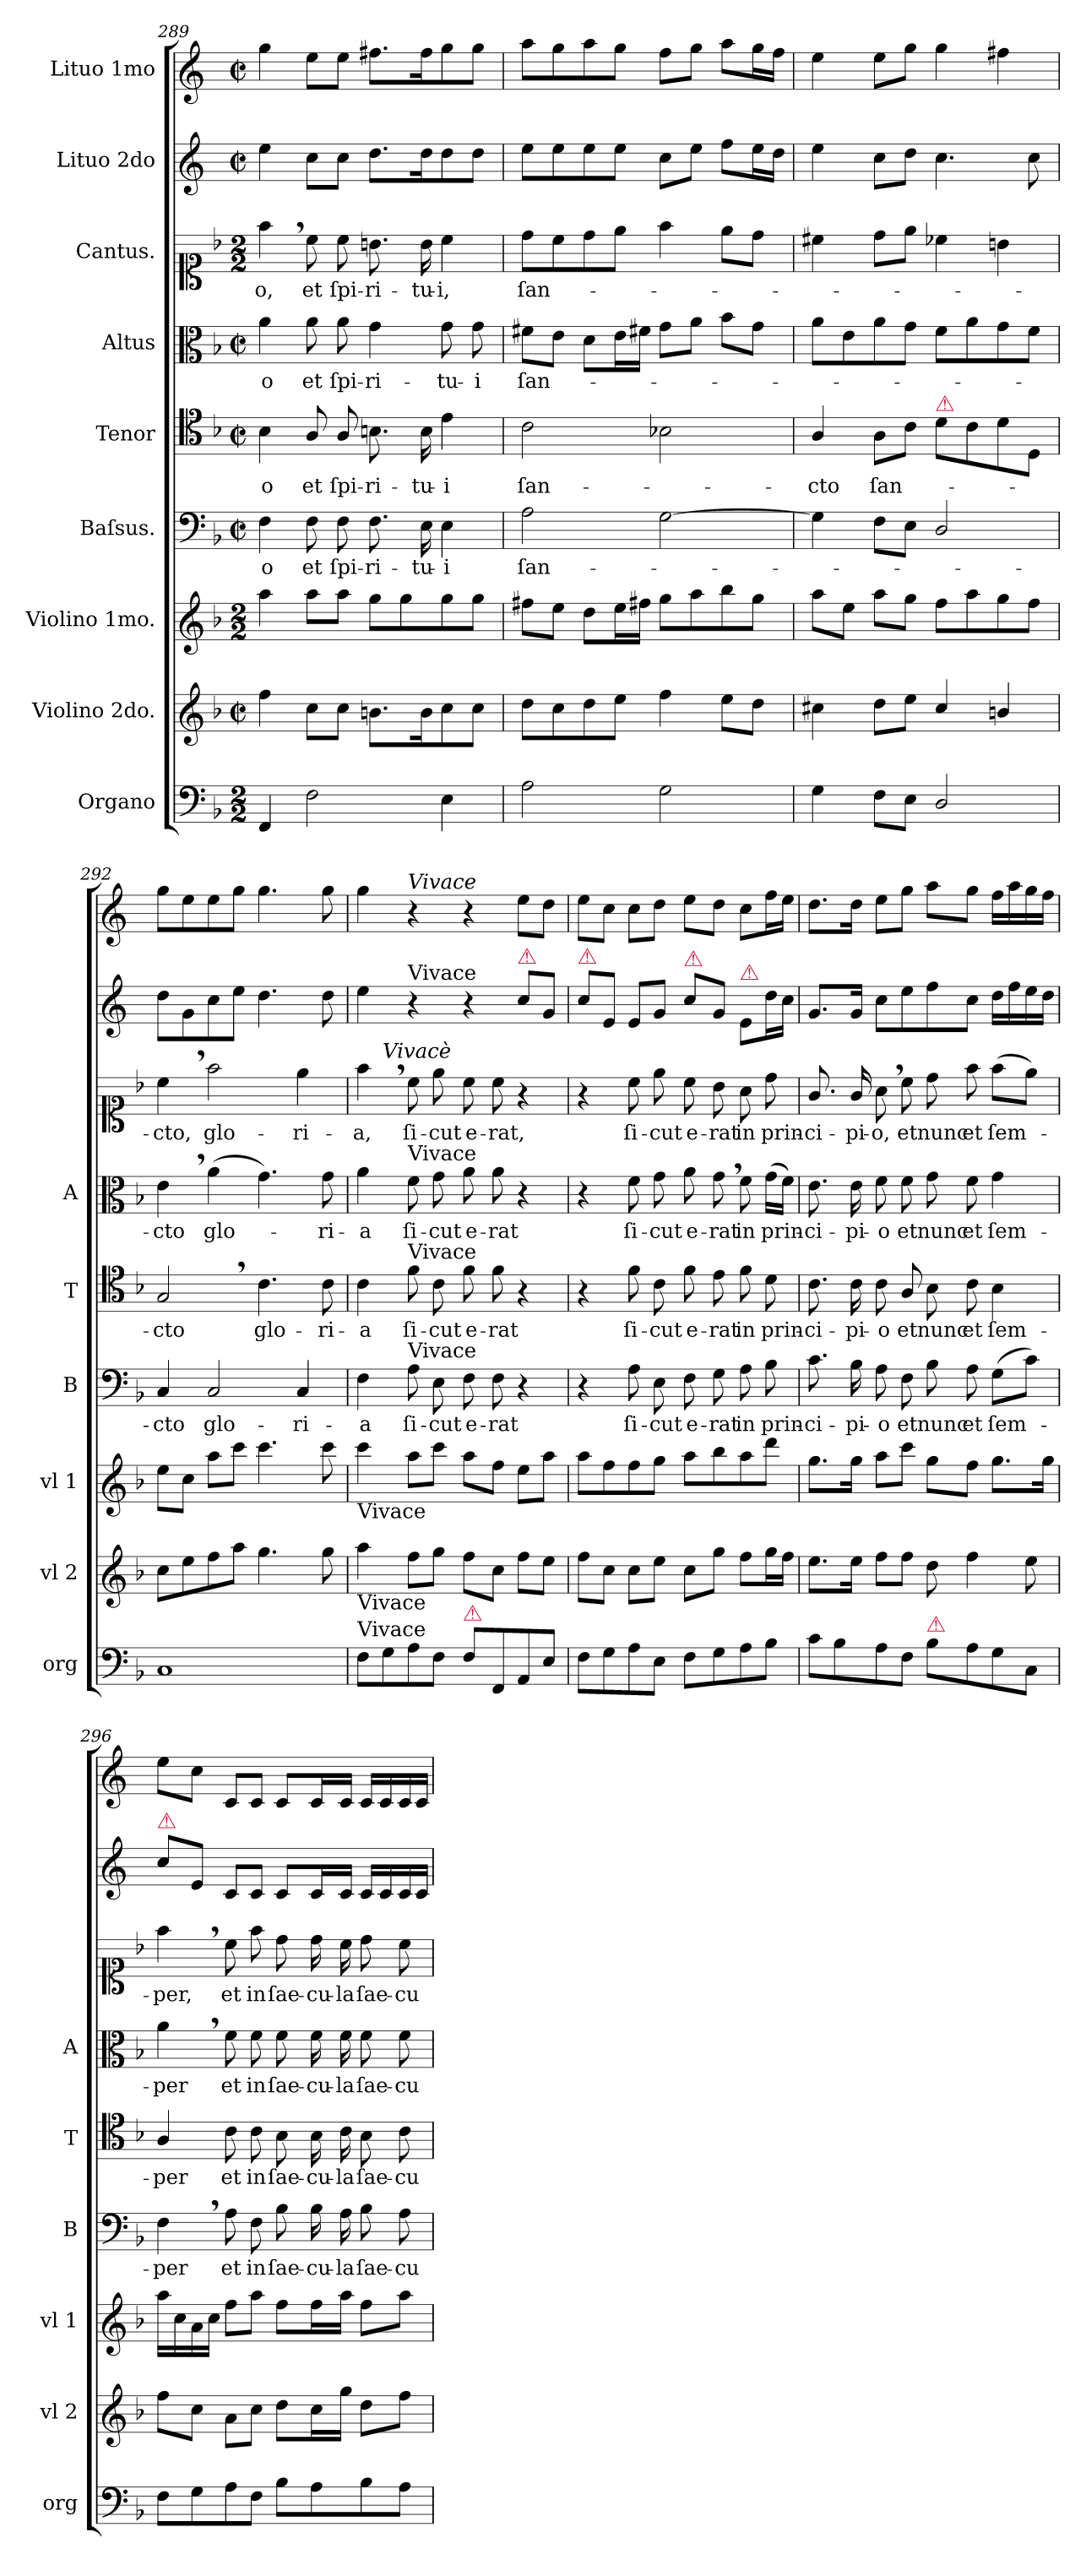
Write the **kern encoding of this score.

**kern	**kern	**kern	**kern	**text	**kern	**text	**kern	**text	**kern	**text	**kern	**kern
*part9	*part8	*part7	*part6	*part6	*part5	*part5	*part4	*part4	*part3	*part3	*part2	*part1
*staff9	*staff8	*staff7	*staff6	*staff6	*staff5	*staff5	*staff4	*staff4	*staff3	*staff3	*staff2	*staff1
*I"Organo	*I"Violino 2do.	*I"Violino 1mo.	*I"Baſsus.	*	*I"Tenor	*	*I"Altus	*	*I"Cantus.	*	*I"Lituo 2do	*I"Lituo 1mo
*I'org	*I'vl 2	*I'vl 1	*I'B	*	*I'T	*	*I'A	*	*	*	*	*
*clefF4	*clefG2	*clefG2	*clefF4	*	*clefC4	*	*clefC3	*	*clefC1	*	*clefG2	*clefG2
*	*	*	*	*	*	*	*	*	*	*	*ITrd-3c-5	*ITrd-3c-5
*k[b-]	*k[b-]	*k[b-]	*k[b-]	*	*k[b-]	*	*k[b-]	*	*k[b-]	*	*k[b-]	*k[b-]
*M2/2	*M2/2	*M2/2	*M2/2	*	*M2/2	*	*M2/2	*	*M2/2	*	*M2/2	*M2/2
*	*met(c|)	*	*met(c|)	*	*met(c|)	*	*met(c|)	*	*	*	*met(c|)	*met(c|)
=289	=289	=289	=289	=289	=289	=289	=289	=289	=289	=289	=289	=289
4FF/	4ff\	4aa\	4F\	-o	4B-\	-o	4a\	-o	4ff,\	-o,	4aa\	4ccc\
2F\	8cc\L	8aa\L	8F\	et	8A/	et	8a\	et	8cc\	et	8ff\L	8aa\L
.	8cc\J	8aa\J	8F\	ſpi-	8A/	ſpi-	8a\	ſpi-	8cc\	ſpi-	8ff\J	8aa\J
.	8.bn\L	8gg\L	8.F\	-ri-	8.Bn\	-ri-	4g\	-ri-	8.bn\	-ri-	8.gg\L	8.bbn\L
.	.	8gg\	.	.	.	.	.	.	.	.	.	.
.	16b\K	.	16E\	-tu-	16B\	-tu-	.	.	16b\	-tu-	16gg\K	16bb\K
4E\	8cc\	8gg\	4E\	-i	4e\	-i	8g\	-tu-	4cc\	-i,	8gg\	8ccc\
.	8cc\J	8gg\J	.	.	.	.	8g\	-i	.	.	8gg\J	8ccc\J
=290	=290	=290	=290	=290	=290	=290	=290	=290	=290	=290	=290	=290
2A\	8dd\L	8ff#X\L	2A\	ſan-	2c\	ſan-	8f#X\L	ſan-	8dd\L	ſan-	8aa\L	8ddd\L
.	8cc\	8ee\J	.	.	.	.	8e\J	.	8cc\	.	8aa\	8ccc\
.	8dd\	8dd\L	.	.	.	.	8d\L	.	8dd\	.	8aa\	8ddd\
.	8ee\J	16ee\L	.	.	.	.	16e\L	.	8ee\J	.	8aa\J	8ccc\J
.	.	16ff#X\JJ	.	.	.	.	16f#X\JJ	.	.	.	.	.
2G\	4ff\	8gg\L	[2G\	.	2B-X\	.	8g\L	.	4ff\	.	8ff\L	8bb-\L
.	.	8aa\	.	.	.	.	8a\J	.	.	.	8aa\J	8ccc\J
.	8ee\L	8bb-\	.	.	.	.	8b-\L	.	8ee\L	.	8bb-\L	8ddd\L
.	8dd\J	8gg\J	.	.	.	.	8g\J	.	8dd\J	.	16aa\L	16ccc\L
.	.	.	.	.	.	.	.	.	.	.	16gg\JJ	16bb-\JJ
=291	=291	=291	=291	=291	=291	=291	=291	=291	=291	=291	=291	=291
4G\	4cc#X\	8aa\L	4G\]	.	4A/	-cto	8a\L	.	4cc#X\	.	4aa\	4aa\
.	.	8ee\J	.	.	.	.	8e\	.	.	.	.	.
8F\L	8dd\L	8aa\L	8F\L	.	8A\L	ſan-	8a\	.	8dd\L	.	8ff\L	8aa\L
8E\J	8ee\J	8gg\J	8E\J	.	8c\J	.	8g\J	.	8ee\J	.	8gg\J	8ccc\J
!	!	!	!	!	!LO:TX:a:color=crimson:t=⚠	!	!	!	!	!	!	!
2D/	4cc#/	8ff\L	2D/	.	8d\L	.	8f\L	.	4cc-X\	.	4.ff\	4ccc\
.	.	8aa\	.	.	8c\	.	8a\	.	.	.	.	.
.	4bn/	8gg\	.	.	8d\	.	8g\	.	4bn\	.	.	4bbn\
.	.	8ff\J	.	.	8D/J	.	8f\J	.	.	.	8ff\	.
=292	=292	=292	=292	=292	=292	=292	=292	=292	=292	=292	=292	=292
1C	8cc\L	8ee\L	4C/	-cto	2G,/	-cto	4e,\	-cto	4cc,\	cto,	8gg\L	8ccc\L
.	8ee\	8cc\J	.	.	.	.	.	.	.	.	8cc\	8aa\
.	8ff\	8aa\L	2C/	glo-	.	.	(>4a\	glo-	2ff\	glo-	8ff\	8aa\
.	8aa\J	8ccc\J	.	.	.	.	.	.	.	.	8aa\J	8ccc\J
.	4.gg\	4.ccc\	.	.	4.c\	glo-	4.g\)	.	.	.	4.gg\	4.ccc\
.	.	.	4C/	-ri-	.	.	.	.	4ee\	-ri-	.	.
.	8gg\	8ccc\	.	.	8c\	-ri-	8g\	-ri-	.	.	8gg\	8ccc\
=293	=293	=293	=293	=293	=293	=293	=293	=293	=293	=293	=293	=293
!	!	!LO:TX:b:t=Vivace	!	!	!	!	!	!	!	!	!	!
!	!LO:TX:b:t=Vivace	!	!	!	!	!	!	!	!	!	!	!
!LO:TX:a:t=Vivace	!	!	!	!	!	!	!	!	!	!	!	!
*	*	*	*	*	*	*	*	*	*^	*	*	*
8F\L	4aa\	4ccc\	4F\	-a	4c\	-a	4a\	-a	4ff,\	8ryy	-a,	4aa\	4ccc\
!	!	!	!	!	!	!	!	!	!	!LO:TX:a:i:t=Vivacè	!	!	!
8G\	.	.	.	.	.	.	.	.	.	2..ryy	.	.	.
!	!	!	!	!	!	!	!	!	!	!	!	!	!LO:TX:a:i:t=Vivace
!	!	!	!	!	!	!	!	!	!	!	!	!LO:TX:a:t=Vivace	!
!	!	!	!	!	!	!	!LO:TX:a:t=Vivace	!	!	!	!	!	!
!	!	!	!	!	!LO:TX:a:t=Vivace	!	!	!	!	!	!	!	!
!	!	!	!LO:TX:a:t=Vivace	!	!	!	!	!	!	!	!	!	!
8A\	8ff\L	8aa\L	8A\	ſi-	8f\	ſi-	8f\	ſi-	8cc\	.	ſi-	4r	4r
8F\J	8gg\J	8ccc\J	8E\	-cut	8c\	-cut	8g\	-cut	8ee\	.	-cut	.	.
!LO:TX:a:color=crimson:t=⚠	!	!	!	!	!	!	!	!	!	!	!	!	!
8F\L	8ff\L	8aa\L	8F\	e-	8f\	e-	8a\	e-	8cc\	.	e-	4r	4r
8FF/	8cc\J	8ff\J	8F\	-rat	8f\	-rat	8a\	-rat	8cc\	.	-rat,	.	.
!	!	!	!	!	!	!	!	!	!	!	!	!LO:TX:a:color=crimson:t=⚠	!
8AA/	8ff\L	8ee\L	4r	.	4r	.	4r	.	4r	.	.	8ff\L	8aa\L
8E/J	8ee\J	8aa\J	.	.	.	.	.	.	.	.	.	8cc/J	8gg\J
=294	=294	=294	=294	=294	=294	=294	=294	=294	=294	=294	=294	=294	=294
!	!	!	!	!	!	!	!	!	!	!	!	!LO:TX:a:color=crimson:t=⚠	!
*	*	*	*	*	*	*	*	*	*v	*v	*	*	*
8F\L	8ff\L	8aa\L	4r	.	4r	.	4r	.	4r	.	8ff\L	8aa\L
8G\	8cc\J	8ff\	.	.	.	.	.	.	.	.	8a/J	8ff\J
!	!	!	!	!	!	!LO:LY:i	!	!LO:LY:i	!	!	!	!
8A\	8cc\L	8ff\	8A\	ſi-	8f\	ſi-	8f\	ſi-	8cc\	ſi-	8a/L	8ff\L
!	!	!	!	!	!	!LO:LY:i	!	!LO:LY:i	!	!	!	!
8E\J	8ee\J	8gg\J	8E\	-cut	8c\	-cut	8g\	-cut	8ee\	-cut	8cc/J	8gg\J
!	!	!	!	!	!	!	!	!	!	!	!LO:TX:a:color=crimson:t=⚠	!
!	!	!	!	!	!	!LO:LY:i	!	!LO:LY:i	!	!	!	!
8F\L	8cc\L	8aa\L	8F\	e-	8f\	e-	8a\	e-	8cc\	e-	8ff\L	8aa\L
!	!	!	!	!	!	!LO:LY:i	!	!LO:LY:i	!	!	!	!
8G\	8gg\J	8bb-\	8G\	-rat	8e\	-rat	8g,\	-rat	8b-\	-rat	8cc/J	8gg\J
!	!	!	!	!	!	!	!	!	!	!	!LO:TX:a:color=crimson:t=⚠	!
8A\	8ff\L	8aa\	8A\	in	8f\	in	8f\	in	8a\	in	8a/L	8ff\L
8B-\J	16gg\L	8ddd\J	8B-\	prin-	8d\	prin-	(>16g\LL	prin-	8dd\	prin-	16gg\L	16bb-\L
.	16ff\JJ	.	.	.	.	.	16f\JJ)	.	.	.	16ff\JJ	16aa\JJ
=295	=295	=295	=295	=295	=295	=295	=295	=295	=295	=295	=295	=295
8c\L	8.ee\L	8.gg\L	8.c\	-ci-	8.c\	-ci-	8.e\	-ci-	8.g/	-ci-	8.cc/L	8.gg\L
8B-\	.	.	.	.	.	.	.	.	.	.	.	.
.	16ee\Jk	16gg\Jk	16B-\	-pi-	16c\	-pi-	16e\	-pi-	16g/	-pi-	16cc/Jk	16gg\Jk
8A\	8ff\L	8aa\L	8A\	-o	8c\	-o	8f\	-o	8a,\	-o,	8ff\L	8aa\L
8F\J	8ff\J	8ccc\J	8F\	et	8A/	et	8f\	et	8cc\	et	8aa\	8ccc\J
!LO:TX:a:color=crimson:t=⚠	!	!	!	!	!	!	!	!	!	!	!	!
8B-\L	8dd\	8gg\L	8B-\	nunc	8B-\	nunc	8g\	nunc	8dd\	nunc	8bb-\	8ddd\L
8A\	4ff\	8ff\J	8A\	et	8c\	et	8f\	et	8ff\	et	8ff\J	8ccc\J
8G\	.	8.gg\L	(>8G\L	ſem-	4B-\	ſem-	4g\	ſem-	(>8ff\L	ſem-	16gg\LL	16bb-\LL
.	.	.	.	.	.	.	.	.	.	.	16bb-\	16ddd\
8C/J	8ee\	.	8c\J)	.	.	.	.	.	8ee\J)	.	16aa\	16ccc\
.	.	16gg\Jk	.	.	.	.	.	.	.	.	16gg\JJ	16bb-\JJ
=296	=296	=296	=296	=296	=296	=296	=296	=296	=296	=296	=296	=296
!	!	!	!	!	!	!	!	!	!	!	!LO:TX:a:color=crimson:t=⚠	!
8F\L	8ff\L	16aa\LL	4F,\	-per	4A/	-per	4a,\	-per	4ff,\	-per,	8ff\L	8aa\L
.	.	16cc\	.	.	.	.	.	.	.	.	.	.
8G\	8cc\J	16a\	.	.	.	.	.	.	.	.	8a/J	8ff\J
.	.	16cc\JJ	.	.	.	.	.	.	.	.	.	.
8A\	8a\L	8ff\L	8A\	et	8c\	et	8f\	et	8cc\	et	8f/L	8f/L
8F\J	8cc\J	8aa\J	8F\	in	8c\	in	8f\	in	8ff\	in	8f/J	8f/J
8B-\L	8dd\L	8ff\L	8B-\	ſae-	8B-\	ſae-	8f\	ſae-	8dd\	ſae-	8f/L	8f/L
8A\	16cc\L	16ff\L	16B-\	-cu-	16B-\	-cu-	16f\	-cu-	16dd\	-cu-	16f/L	16f/L
.	16gg\JJ	16aa\JJ	16A\	-la	16c\	-la	16f\	-la	16cc\	-la	16f/JJ	16f/JJ
8B-\	8dd\L	8ff\L	8B-\	ſae-	8B-\	ſae-	8f\	ſae-	8dd\	ſae-	16f/LL	16f/LL
.	.	.	.	.	.	.	.	.	.	.	16f/	16f/
8A\J	8ff\J	8aa\J	8A\	-cu-	8c\	-cu-	8f\	-cu-	8cc\	-cu-	16f/	16f/
.	.	.	.	.	.	.	.	.	.	.	16f/JJ	16f/JJ
=	=	=	=	=	=	=	=	=	=	=	=	=
*-	*-	*-	*-	*-	*-	*-	*-	*-	*-	*-	*-	*-
